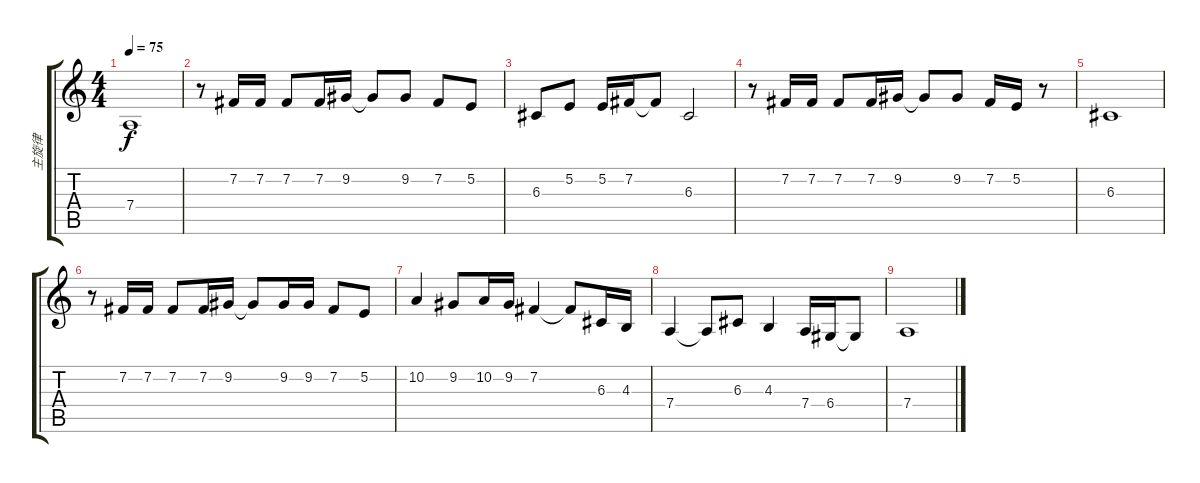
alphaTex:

\track ("主旋律" "主旋律") {instrument musicbox}
\staff {score tabs}
\tuning (E4 B3 G3 D3 A2 E2) {hide}
\ts (4 4)
\tempo 75
\clef g2
\ks c
7.4.1{dy f} |
r.8 7.2.16 7.2.16 7.2.8 7.2.16 9.2.16 9.2{t}.8 9.2.8 7.2.8 5.2.8 |
6.3.8 5.2.8 5.2.16 7.2.16 7.2{t}.8 6.3.2 |
r.8 7.2.16 7.2.16 7.2.8 7.2.16 9.2.16 9.2{t}.8 9.2.8 7.2.16 5.2.16 r.8 |
6.3.1 |
r.8 7.2.16 7.2.16 7.2.8 7.2.16 9.2.16 9.2{t}.8 9.2.16 9.2.16 7.2.8 5.2.8 |
10.2.4 9.2.8 10.2.16 9.2.16 7.2.4 7.2{t}.8 6.3.16 4.3.16 |
7.4.4 7.4{t}.8 6.3.8 4.3.4 7.4.16 6.4.16 6.4{t}.8 |
7.4.1
